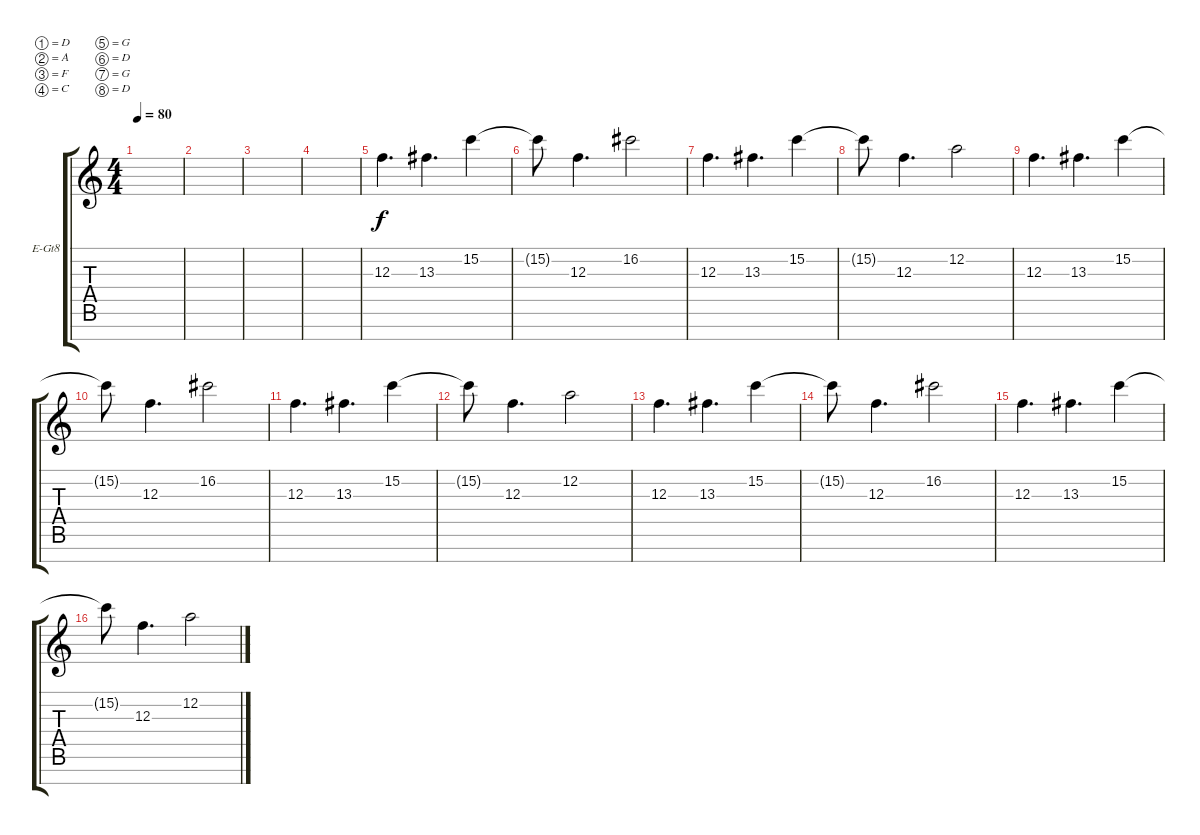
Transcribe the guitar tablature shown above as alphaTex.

\bracketExtendMode groupsimilarinstruments
\firstSystemTrackNameOrientation horizontal
\otherSystemsTrackNameOrientation horizontal
\track ("Tape Delay" "E-Gt8") {instrument overdrivenguitar}
\staff {score tabs}
\tuning (D4 A3 F3 C3 G2 D2 G1 D1)
\ts (4 4)
\tempo 80
\clef g2
\ks c
|
|
|
|
12.3.4{d} 13.3.4{d} 15.2.4 |
15.2{t}.8 12.3.4{d} 16.2.2 |
12.3.4{d} 13.3.4{d} 15.2.4 |
15.2{t}.8 12.3.4{d} 12.2.2 |
12.3.4{d} 13.3.4{d} 15.2.4 |
15.2{t}.8 12.3.4{d} 16.2.2 |
12.3.4{d} 13.3.4{d} 15.2.4 |
15.2{t}.8 12.3.4{d} 12.2.2 |
12.3.4{d} 13.3.4{d} 15.2.4 |
15.2{t}.8 12.3.4{d} 16.2.2 |
12.3.4{d} 13.3.4{d} 15.2.4 |
15.2{t}.8 12.3.4{d} 12.2.2
